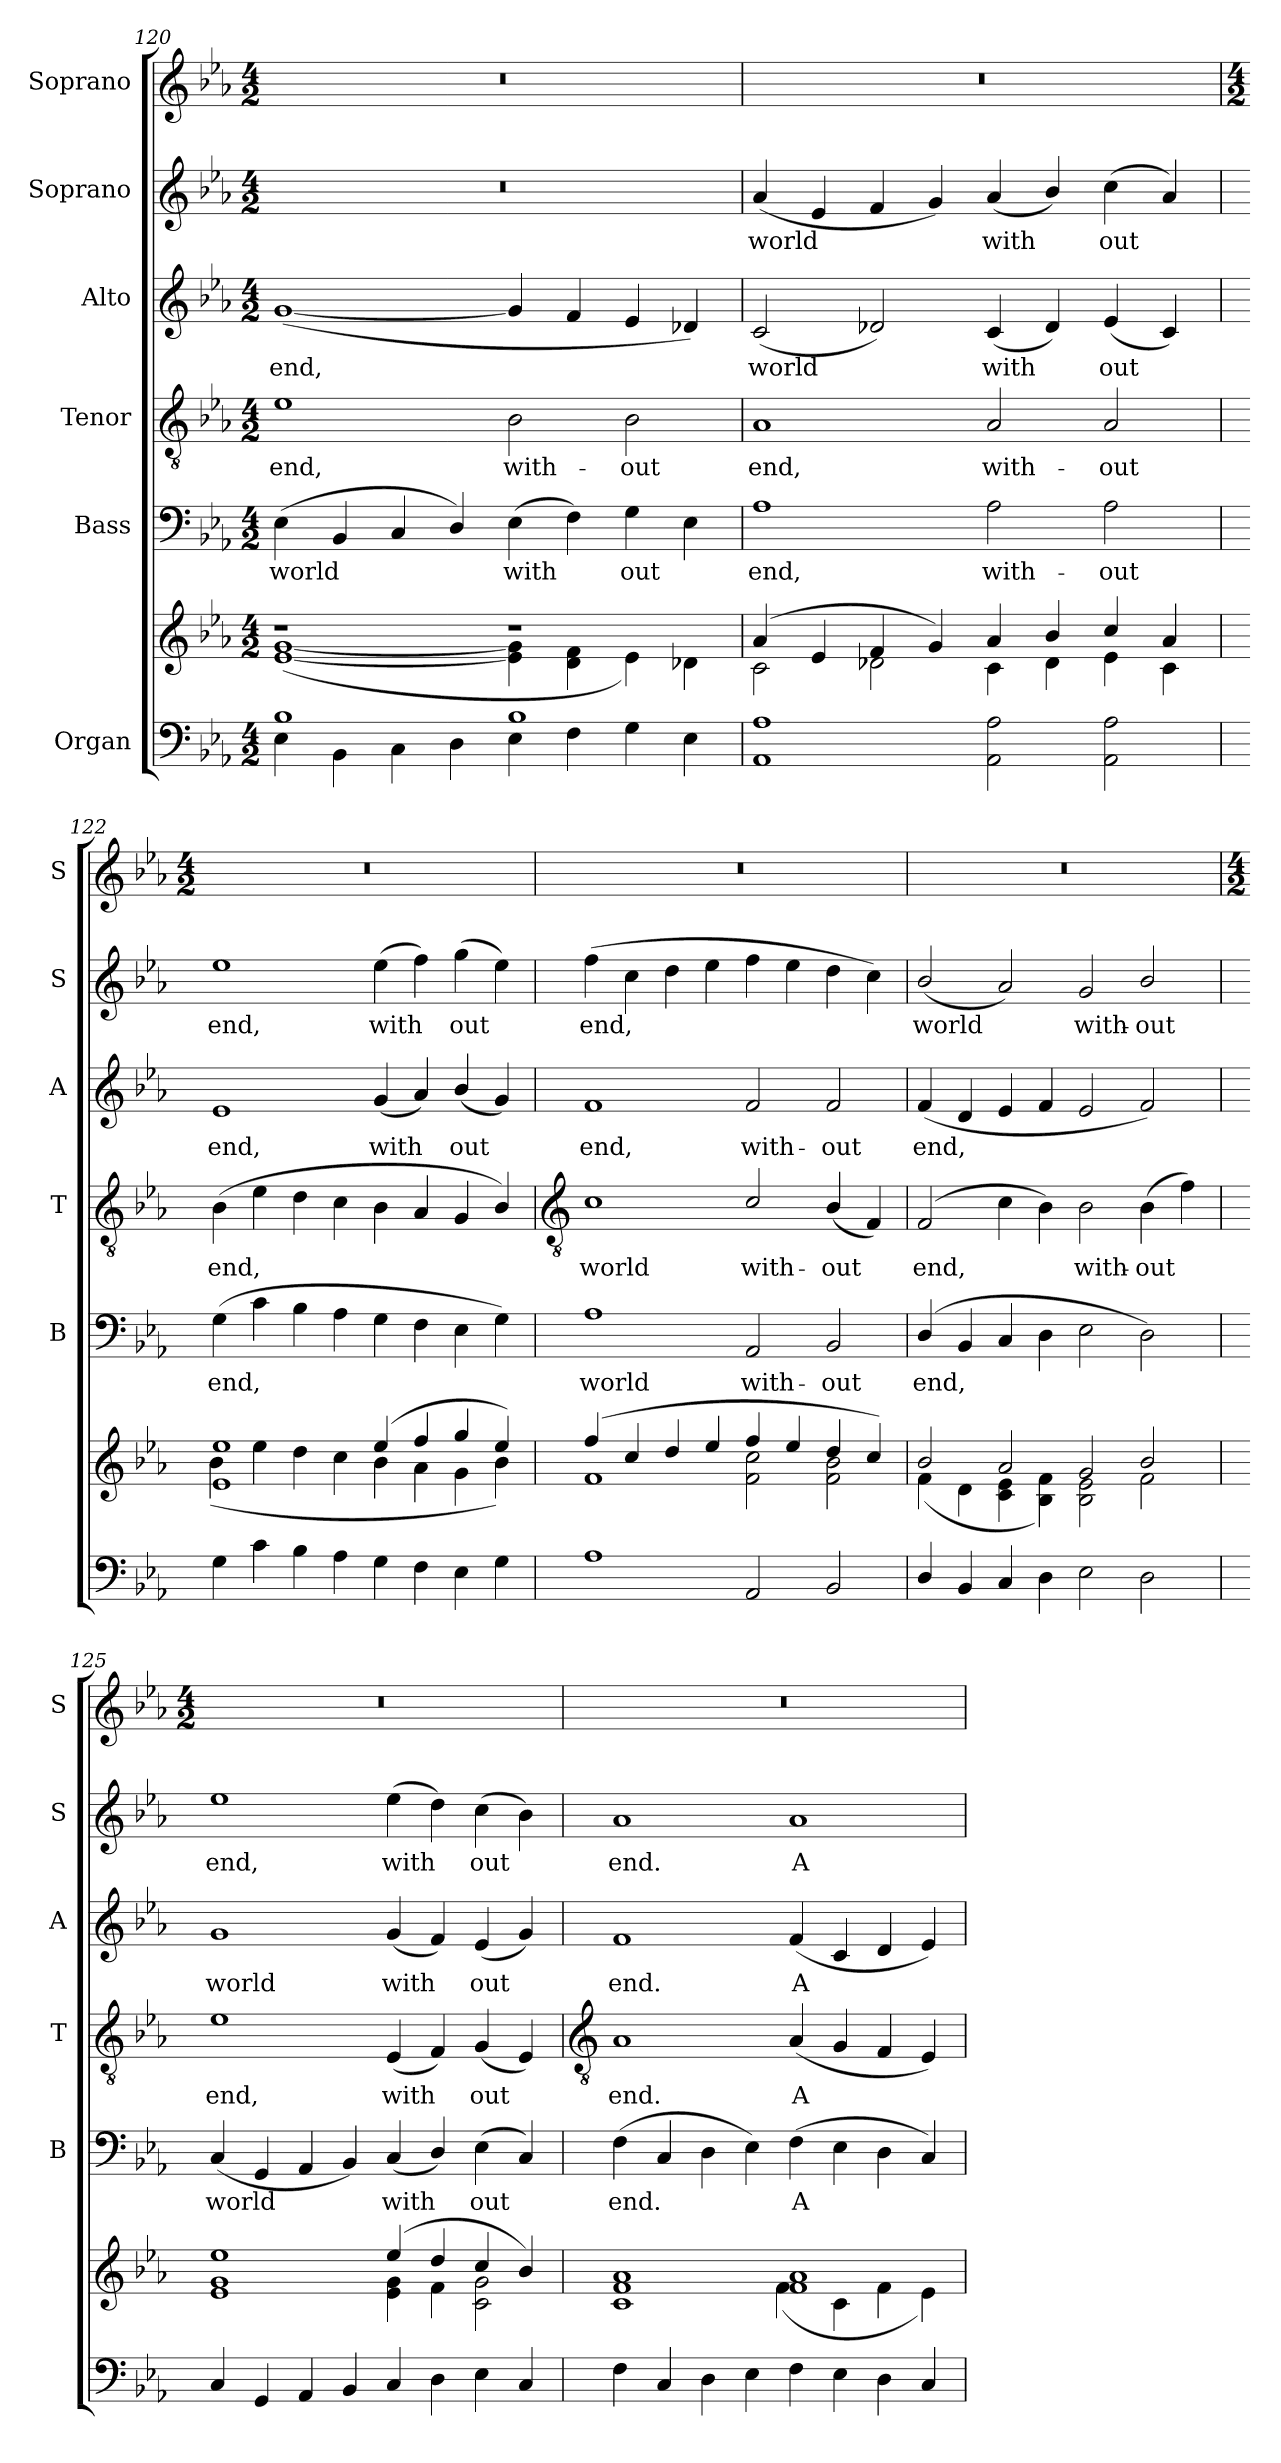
**kern	**kern	**kern	**text	**kern	**text	**kern	**text	**kern	**text	**kern
*part6	*part6	*part5	*part5	*part4	*part4	*part3	*part3	*part2	*part2	*part1
*staff7	*staff6	*staff5	*staff5	*staff4	*staff4	*staff3	*staff3	*staff2	*staff2	*staff1
*I"Organ	*	*I"Bass	*	*I"Tenor	*	*I"Alto	*	*I"Soprano	*	*I"Soprano
*	*	*I'B	*	*I'T	*	*I'A	*	*I'S	*	*I'S
!!LO:LB:g=z
*clefF4	*clefG2	*clefF4	*	*clefGv2	*	*clefG2	*	*clefG2	*	*clefG2
*k[b-e-a-]	*k[b-e-a-]	*k[b-e-a-]	*	*k[b-e-a-]	*	*k[b-e-a-]	*	*k[b-e-a-]	*	*k[b-e-a-]
*E-:	*E-:	*E-:	*	*E-:	*	*E-:	*	*E-:	*	*E-:
*M4/2	*M4/2	*M4/2	*	*M4/2	*	*M4/2	*	*M4/2	*	*M4/2
=120	=120	=120	=120	=120	=120	=120	=120	=120	=120	=120
*^	*^	*	*	*	*	*	*	*	*	*
!	!	!	!	!	!LO:LY:b	!	!LO:LY:b	!	!LO:LY:b	!	!	!
1B-/	4E-\	1r	(<[1e-\ [1g\	(<4E-	world	1e-	end,	(<[1g	end,	0r	.	0r
.	4BB-\	.	.	4BB-	.	.	.	.	.	.	.	.
.	4C\	.	.	4C	.	.	.	.	.	.	.	.
.	4D\	.	.	4D/)	.	.	.	.	.	.	.	.
!	!	!	!	!	!LO:LY:b	!	!LO:LY:b	!	!	!	!	!
1B-/	4E-\	1r	4e-\] 4g\]	(>4E-	with	2B-	with-	4g]	.	.	.	.
.	4F\	.	4d\ 4f\	4F)	.	.	.	4f	.	.	.	.
!	!	!	!	!	!LO:LY:b	!	!LO:LY:b	!	!	!	!	!
.	4G\	.	4e-\)	4G	out	2B-	-out	4e-	.	.	.	.
.	4E-\	.	4d-X\	4E-	.	.	.	4d-X)	.	.	.	.
=121	=121	=121	=121	=121	=121	=121	=121	=121	=121	=121	=121	=121
!	!	!	!	!	!LO:LY:b	!	!LO:LY:b	!	!LO:LY:b	!	!LO:LY:b	!
1AA-/	1A-\	(>4a-/	2c\	1A-	end,	1A-	end,	(<2c	world	(<4a-	world	0r
.	.	4e-/	.	.	.	.	.	.	.	4e-	.	.
.	.	4f/	2d-X\	.	.	.	.	2d-X)	.	4f	.	.
.	.	4g/)	.	.	.	.	.	.	.	4g)	.	.
!	!	!	!	!	!LO:LY:b	!	!LO:LY:b	!	!LO:LY:b	!	!LO:LY:b	!
1ryy	2AA-\ 2A-\	4a-/	4c\	2A-	with-	2A-	with-	(<4c	with	(<4a-	with	.
.	.	4b-/	4d-\	.	.	.	.	4d-)	.	4b-/)	.	.
!	!	!	!	!	!LO:LY:b	!	!LO:LY:b	!	!LO:LY:b	!	!LO:LY:b	!
.	2AA-\ 2A-\	4cc/	4e-\	2A-	-out	2A-	-out	(<4e-	out	(<4cc	out	.
.	.	4a-/	4c\	.	.	.	.	4c)	.	4a-)	.	.
!!LO:LB:g=z
=122	=122	=122	=122	=122	=122	=122	=122	=122	=122	=122	=122	=122
*	*	*	*	*	*	*	*	*	*	*	*	*M4/2
!	!	!	!	!	!LO:LY:b	!	!LO:LY:b	!	!LO:LY:b	!	!LO:LY:b	!
0ryy	4G\	1e-/ 1ee-/	(<4b-\	(>4G	end,	(<4B-	end,	1e-	end,	1ee-	end,	0r
.	4c\	.	4ee-\	4c	.	4e-	.	.	.	.	.	.
.	4B-\	.	4dd\	4B-	.	4d	.	.	.	.	.	.
.	4A-\	.	4cc\	4A-	.	4c	.	.	.	.	.	.
!	!	!	!	!	!	!	!	!	!LO:LY:b	!	!LO:LY:b	!
.	4G\	(>4ee-/	4b-\	4G	.	4B-	.	(<4g	with	(>4ee-	with	.
.	4F\	4ff/	4a-\	4F	.	4A-	.	4a-)	.	4ff)	.	.
!	!	!	!	!	!	!	!	!	!LO:LY:b	!	!LO:LY:b	!
.	4E-\	4gg/	4g\	4E-	.	4G	.	(<4b-/	out	(>4gg	out	.
.	4G\	4ee-/)	4b-\)	4G)	.	4B-/)	.	4g)	.	4ee-)	.	.
*v	*v	*	*	*	*	*	*	*	*	*	*	*
!!LO:LB:g=z
=123	=123	=123	=123	=123	=123	=123	=123	=123	=123	=123	=123
*	*	*	*	*	*clefGv2	*	*	*	*	*	*
*^	*	*	*	*	*	*	*	*	*	*	*
!	!	!	!	!	!LO:LY:b	!	!LO:LY:b	!	!LO:LY:b	!	!LO:LY:b	!
*v	*v	*	*	*	*	*	*	*	*	*	*	*
1A-	(>4ff/	1f\	1A-	world	1c/	world	1f	end,	(>4ff	end,	0r
.	4cc/	.	.	.	.	.	.	.	4cc	.	.
.	4dd/	.	.	.	.	.	.	.	4dd	.	.
.	4ee-/	.	.	.	.	.	.	.	4ee-	.	.
!	!	!	!	!LO:LY:b	!	!LO:LY:b	!	!LO:LY:b	!	!	!
2AA-/	4ff/	2f\ 2cc\	2AA-	with-	2c/	with-	2f	with-	4ff	.	.
.	4ee-/	.	.	.	.	.	.	.	4ee-	.	.
!	!	!	!	!LO:LY:b	!	!LO:LY:b	!	!LO:LY:b	!	!	!
2BB-/	4dd/	2f\ 2b-\	2BB-	-out	(<4B-/	-out	2f	-out	4dd	.	.
.	4cc/)	.	.	.	4F)	.	.	.	4cc)	.	.
=124	=124	=124	=124	=124	=124	=124	=124	=124	=124	=124	=124
!	!	!	!	!LO:LY:b	!	!LO:LY:b	!	!LO:LY:b	!	!LO:LY:b	!
4D/	2b-/	(<4f\	(>4D/	end,	(>2F	end,	(<4f	end,	(<2b-/	world	0r
4BB-	.	4d\	4BB-	.	.	.	4d	.	.	.	.
4C	2a-/	4c\ 4e-\	4C	.	4c	.	4e-	.	2a-/)	.	.
4D	.	4B-\ 4f\)	4D	.	4B-)	.	4f	.	.	.	.
!	!	!	!	!	!	!LO:LY:b	!	!	!	!LO:LY:b	!
2E-	2g/	2B-\ 2e-\	2E-	.	2B-	with-	2e-	.	2g/	with-	.
!	!	!	!	!	!	!LO:LY:b	!	!	!	!LO:LY:b	!
2D	2b-/	2f\	2D)	.	(>4B-	-out	2f)	.	2b-/	-out	.
.	.	.	.	.	4f)	.	.	.	.	.	.
!!LO:LB:g=z
=125	=125	=125	=125	=125	=125	=125	=125	=125	=125	=125	=125
*	*	*	*	*	*	*	*	*	*	*	*M4/2
!	!	!	!	!LO:LY:b	!	!LO:LY:b	!	!LO:LY:b	!	!LO:LY:b	!
4C	1ee-/	1e-\ 1g\	(<4C	world	1e-	end,	1g	world	1ee-	end,	0r
4GG	.	.	4GG	.	.	.	.	.	.	.	.
4AA-	.	.	4AA-	.	.	.	.	.	.	.	.
4BB-	.	.	4BB-)	.	.	.	.	.	.	.	.
!	!	!	!	!LO:LY:b	!	!LO:LY:b	!	!LO:LY:b	!	!LO:LY:b	!
4C	(>4ee-/	4e-\ 4g\	(<4C	with	(<4E-	with	(<4g	with	(>4ee-	with	.
4D	4dd/	4f\	4D/)	.	4F)	.	4f)	.	4dd)	.	.
!	!	!	!	!LO:LY:b	!	!LO:LY:b	!	!LO:LY:b	!	!LO:LY:b	!
4E-	4cc/	2c\ 2g\	(<4E-	out	(<4G	out	(<4e-	out	(>4cc	out	.
4C	4b-/)	.	4C)	.	4E-)	.	4g)	.	4b-)	.	.
!!LO:LB:g=z
=126	=126	=126	=126	=126	=126	=126	=126	=126	=126	=126	=126
*	*	*	*	*	*clefGv2	*	*	*	*	*	*
!	!	!	!	!LO:LY:b	!	!LO:LY:b	!	!LO:LY:b	!	!LO:LY:b	!
4F	1a-/	1c\ 1f\	(>4F	end.	1A-	end.	1f	end.	1a-	end.	0r
4C	.	.	4C	.	.	.	.	.	.	.	.
4D	.	.	4D	.	.	.	.	.	.	.	.
4E-	.	.	4E-)	.	.	.	.	.	.	.	.
!	!	!	!	!LO:LY:b	!	!LO:LY:b	!	!LO:LY:b	!	!LO:LY:b	!
4F	1f/ 1a-/	(<4f\	(>4F	A	(<4A-	A	(<4f	A	1a-	A-	.
4E-	.	4c\	4E-	.	4G	.	4c	.	.	.	.
4D	.	4f\	4D	.	4F	.	4d	.	.	.	.
4C	.	4e-\)	4C)	.	4E-)	.	4e-)	.	.	.	.
*	*v	*v	*	*	*	*	*	*	*	*	*
=	=	=	=	=	=	=	=	=	=	=
*-	*-	*-	*-	*-	*-	*-	*-	*-	*-	*-
